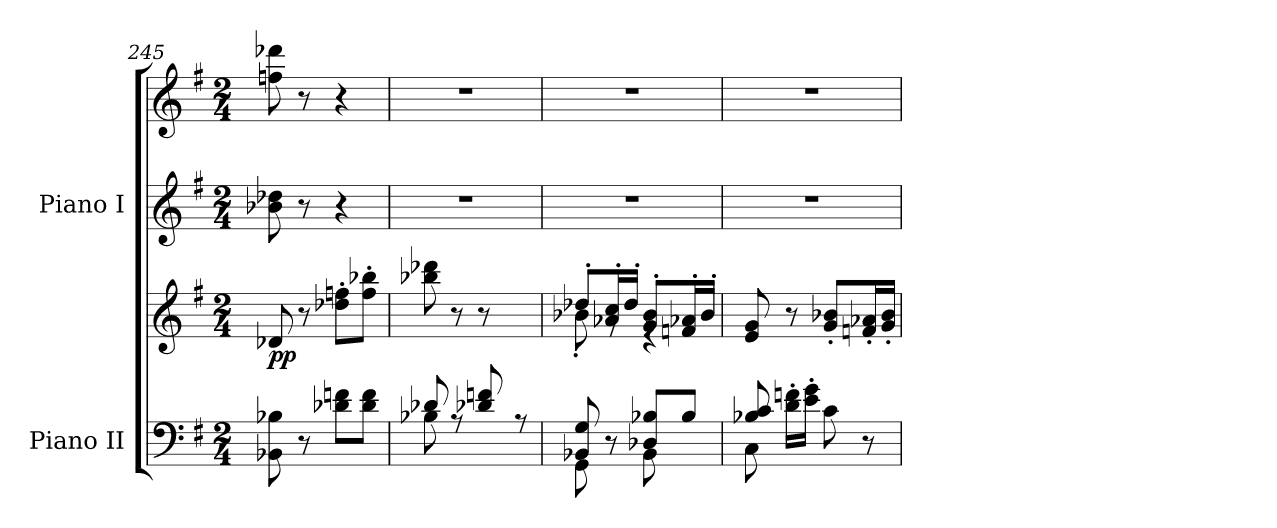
**kern	**kern	**dynam	**kern	**kern
*part2	*part2	*part2	*part1	*part1
*staff4	*staff3	*staff3/4	*staff2	*staff1
*I"Piano II	*	*	*I"Piano I	*
*I'Pno. II	*	*	*I'Pno. I	*
!!LO:LB:g=z
*clefF4	*clefG2	*	*clefG2	*clefG2
*k[f#]	*k[f#]	*	*k[f#]	*k[f#]
*M2/4	*M2/4	*	*M2/4	*M2/4
=245	=245	=245	=245	=245
!	!	!LO:DY:b	!	!
8BB-X!\ 8B-X!\	8d-X!/	pp	8b-X\ 8dd-X\	8ffn\ 8ddd-X\
8r	8r	.	8r	8r
8d-X!\ 8fn!\L	8dd-X!\' 8ffn!\'L	.	4r	4r
8d-!\ 8f!\J	8ff!\' 8bb-X!\'J	.	.	.
=246	=246	=246	=246	=246
*^	*^	*	*	*
8d-X!/	8B-X!\	8bb-X!\ 8ddd-X!\	4.ryy	.	2r	2r
8ryy	8rA	8r	.	.	.	.
8d-X!/ 8fn!/L	8ryy	8r	.	.	.	.
8ryy	8rA	8raayy	8fn!\ 8b-X!\J	.	.	.
=247	=247	=247	=247	=247	=247	=247
8BB-X!/ 8G!/	8GG!\	8dd-X'!/L	8b-X'!\	.	2r	2r
8r	8ryy	16a-X!/' 16cc!/'L	8rg	.	.	.
.	.	16dd-'!/JJ	.	.	.	.
8D-X!/ 8B-X!/L	8BB-!\	8g!/' 8b-!/'L	4re	.	.	.
8B-!/J	8ryy	16fn!/' 16a-X!/'L	.	.	.	.
.	.	16b-'!/JJ	.	.	.	.
*	*	*v	*v	*	*	*
=248	=248	=248	=248	=248	=248
8B-X!/ 8c!/	8C!\	8e!/ 8g!/	.	2r	2r
16d!\' 16fn!\'LL	8ryy	8r	.	.	.
16e!\' 16g!\'JJ	.	.	.	.	.
8c!\	4ryy	8g!/' 8b-X!/'L	.	.	.
8r	.	16fn!/' 16a-X!/'L	.	.	.
.	.	16g!/' 16b-!/'JJ	.	.	.
*v	*v	*	*	*	*
=	=	=	=	=
*-	*-	*-	*-	*-
